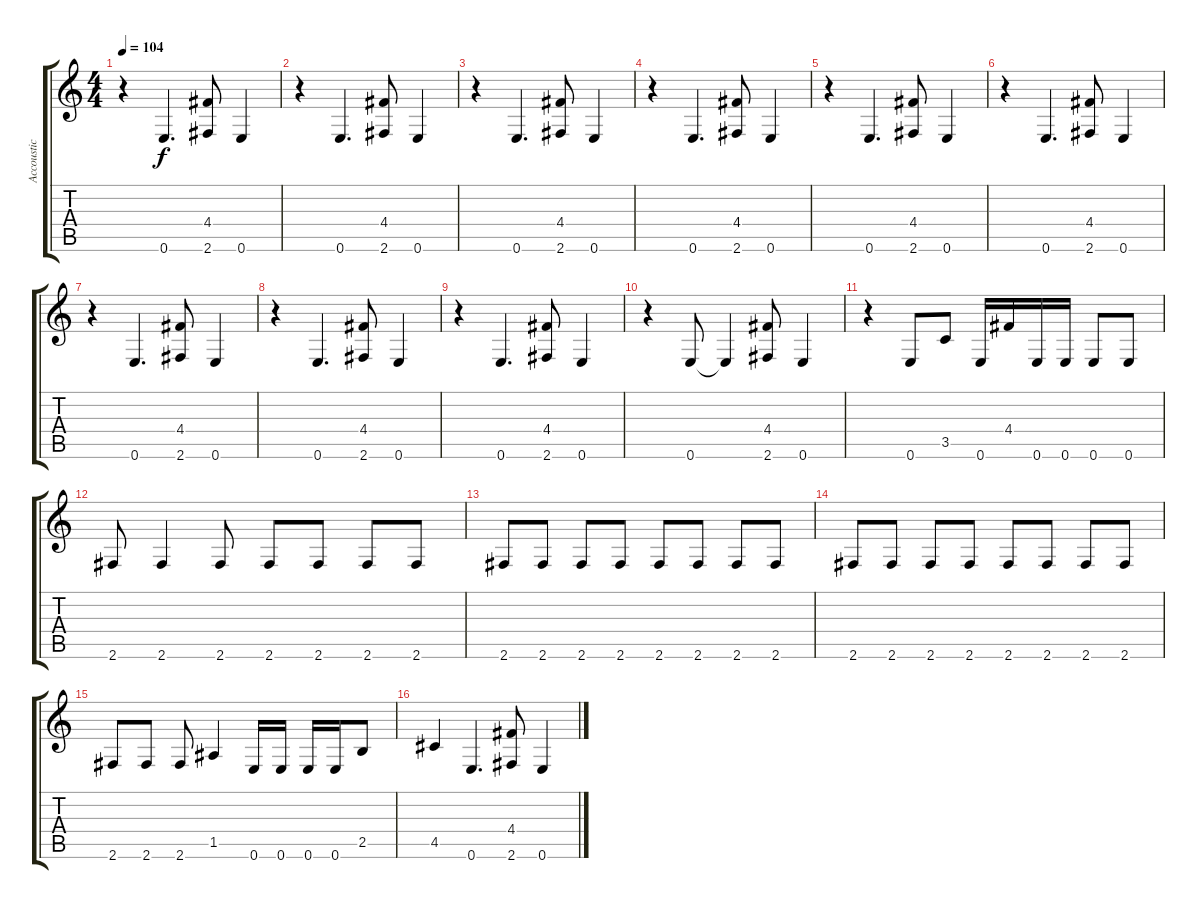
\track ("Accoustic Guitar" "Accoustic ") {instrument acousticguitarsteel}
\staff {score tabs}
\tuning (E4 B3 G3 D3 A2 E2) {hide}
\ts (4 4)
\tempo 104
\clef g2
\ks c
r.4{dy f} 0.6.4{d} (4.4 2.6).8 0.6.4 |
r.4 0.6.4{d} (4.4 2.6).8 0.6.4 |
r.4 0.6.4{d} (4.4 2.6).8 0.6.4 |
r.4 0.6.4{d} (4.4 2.6).8 0.6.4 |
r.4 0.6.4{d} (4.4 2.6).8 0.6.4 |
r.4 0.6.4{d} (4.4 2.6).8 0.6.4 |
r.4 0.6.4{d} (4.4 2.6).8 0.6.4 |
r.4 0.6.4{d} (4.4 2.6).8 0.6.4 |
r.4 0.6.4{d} (4.4 2.6).8 0.6.4 |
r.4 0.6.8 0.6{t}.4 (4.4 2.6).8 0.6.4 |
r.4 0.6.8 3.5.8 0.6.16 4.4.16 0.6.16 0.6.16 0.6.8 0.6.8 |
2.6.8 2.6.4 2.6.8 2.6.8 2.6.8 2.6.8 2.6.8 |
2.6.8 2.6.8 2.6.8 2.6.8 2.6.8 2.6.8 2.6.8 2.6.8 |
2.6.8 2.6.8 2.6.8 2.6.8 2.6.8 2.6.8 2.6.8 2.6.8 |
2.6.8 2.6.8 2.6.8 1.5.4 0.6.16 0.6.16 0.6.16 0.6.16 2.5.8 |
4.5.4 0.6.4{d} (4.4 2.6).8 0.6.4
